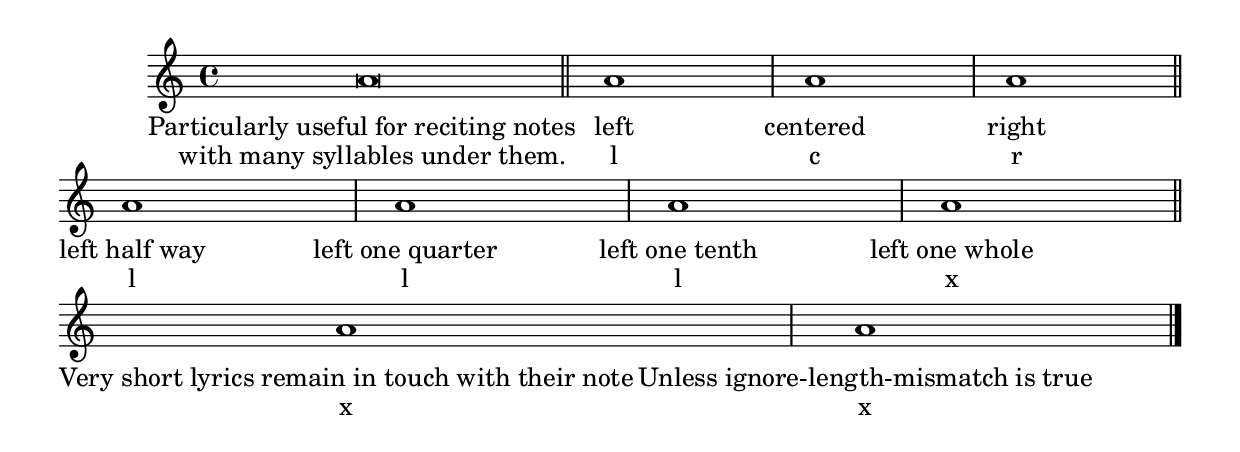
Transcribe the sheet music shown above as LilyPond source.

\version "1.7.16"
\header{
  texidoc="Lyric alignment

  Lyric alignment is adjustable both interms of alignment between stanzas and on notehead.

  If the property alignment is not set, there is automatic determination of alignment type based on punctuation. (ee lyric-phrasing.ly)

"
}

%\paper { raggedright = ##t}
\score {
< \context Voice = "v" \notes  \relative c'' {
      \property Staff.automaticMelismata = ##t
      \cadenzaOn
      a\breve  \bar "||" a1 \bar "|"  a \bar "|"  a \bar "||" \break a \bar "|" a \bar "|" a  \bar "|" a \bar "||" \break a \bar "|" a \bar "|."
    }
    \context Lyrics <
      \context LyricsVoice = "v-1" \lyrics {
%        \property LyricsVoice . stanza = "1:"
	\property Lyrics . LyricText \override #'ignore-length-mismatch = ##t
	\property Lyrics . LyricText \override #'alignment = #-1
	\property Lyrics . LyricText \override #'begin-alignment = #8

	"Particularly useful for reciting notes  "\breve
	left1

	\property Lyrics . LyricText \override #'alignment = #0
	centered

	\property Lyrics . LyricText \override #'alignment = #1        

	right

	\property Lyrics . LyricText \override #'alignment = #-1 
	\property Lyrics . LyricText \override #'begin-alignment = #2 

	left_half_way

	\property Lyrics . LyricText \override #'begin-alignment = #4 

	left_one_quarter

	\property Lyrics . LyricText \override #'begin-alignment = #10

	left_one_tenth

	\property Lyrics . LyricText \override #'begin-alignment = #1

	left_one_whole

	\property Lyrics . LyricText \override #'ignore-length-mismatch = ##f
	\property Lyrics . LyricText \override #'begin-alignment = #4

	Very_short_lyrics_remain_in_touch_with_their_note

	\property Lyrics . LyricText \override #'alignment = #1
	\property Lyrics . LyricText \override #'end-alignment = #1.1
	\property Lyrics . LyricText \override #'ignore-length-mismatch = ##t


	Unless_ignore-length-mismatch_is_true

      }
      \context LyricsVoice = "v-2" \lyrics {
%        \property LyricsVoice . stanza = "2:"
        " with many syllables under them."\breve
	  l1 c r1 l
	  l1 l x x x

				% note' true'
				%% ? what are the last 2 for? 
      }
   >
   >
}
%% new-chords-done %%
